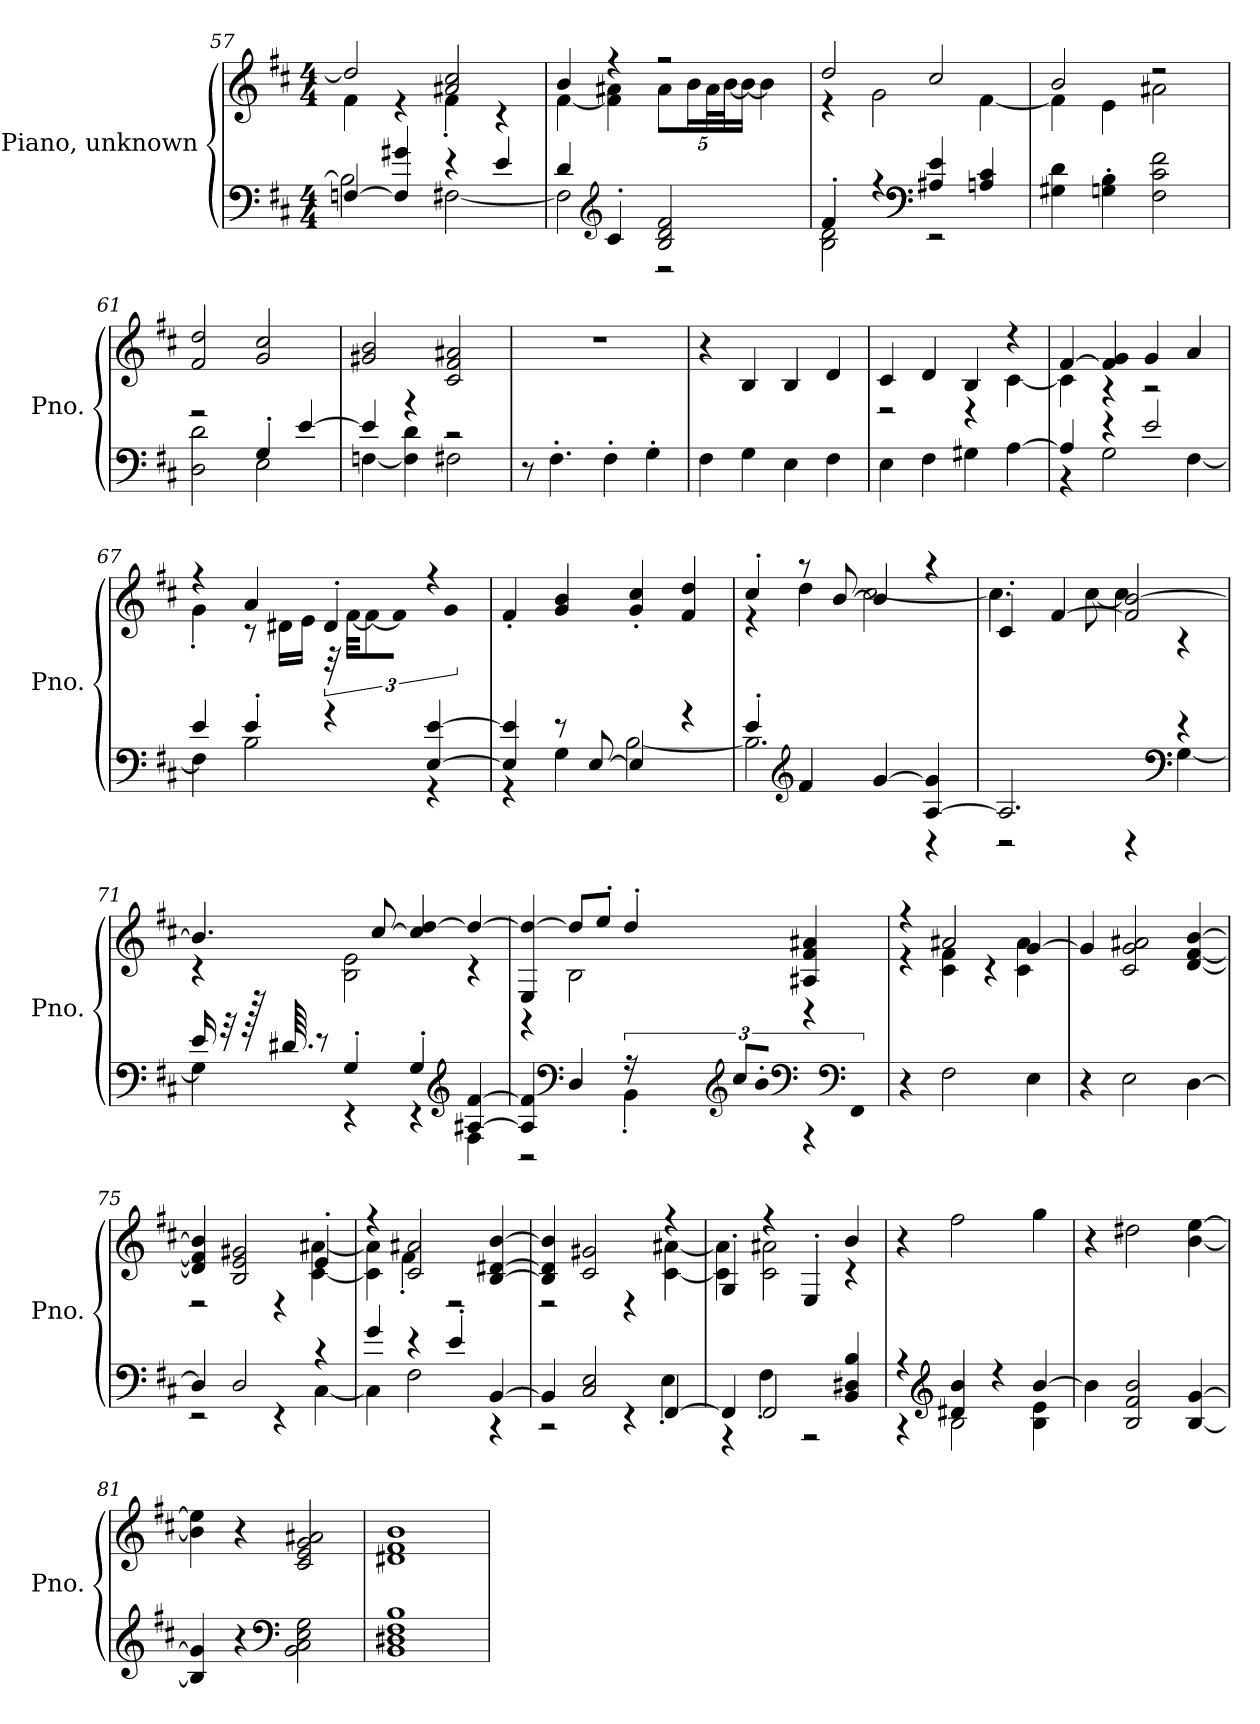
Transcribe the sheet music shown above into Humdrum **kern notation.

**kern	**kern
*part1	*part1
*staff2	*staff1
*I"Piano, unknown	*
*I'Pno.	*
!!LO:LB:g=z
*clefF4	*clefG2
*k[f#c#]	*k[f#c#]
*M4/4	*M4/4
=57	=57
*^	*^
[4Fn/	2B\]	2dd/]	4f#\
4F/] 4g#X/	.	.	4r
4r	[2F#X\	2a#X/ 2cc#/	4f#'\
4e/	.	.	4r
=58	=58	=58	=58
4d/	2F#\]	4b/	[4f#\
*clefG2	*	*	*
4c#'/	.	4r	4f#\] 4a#X\
*	*	*	*Xbrackettup
2B/ 2d/ 2f#/	2r	2r	10a#\L
.	.	.	20b\L
.	.	.	40a#\L
.	.	.	[40b\J
.	.	.	20b\JJ_
.	.	.	4b\]
=59	=59	=59	=59
4f#'/	2B\ 2d\	2dd/	4r
4r	.	.	2g\
*clefF4	*	*	*
4A#X/ 4e/	2r	2cc#/	.
4An/ 4c#/	.	.	[4f#\
*v	*v	*	*
=60	=60	=60
4G#X\ 4d\	2b/	4f#\]
4Gn\' 4B\'	.	4e\
2F#\ 2c#\ 2f#\	2r	2a#X\
*	*v	*v
=61	=61
*^	*
2r	2D\ 2d\	2f#/ 2dd/
4G'/	2E\	2g/ 2cc#/
[4e/	.	.
=62	=62	=62
4e/]	[4Fn\	2g#X/ 2b/
4r	4F\] 4d\	.
2r	2F#X\	2c#/ 2f#/ 2a#X/
*v	*v	*
!!LO:LB:g=z
=63	=63
8r	1r
4.F#'\	.
4F#'\	.
4G'\	.
=64	=64
4F#\	4r
4G\	4B/
4E\	4B/
4F#\	4d/
=65	=65
*	*^
4E\	4c#/	2r
4F#\	4d/	.
4G#X\	4B/	4r
[4A\	4r	[4c#\
=66	=66	=66
*^	*	*
4A/]	4r	[4f#/	4c#\]
4r	2G\	4f#/] 4g/	4r
2e/	.	4g/	2r
.	[4F#\	4a/	.
=67	=67	=67	=67
4e/	4F#\]	4r	4g'\
4e'/	2B\	4a/	8r
.	.	.	16d#X\LL
.	.	.	16e\JJ
*	*	*	*brackettup
4r	.	4d#'/	48r
.	.	.	[48f#\KKL
.	.	.	12f#\_
.	.	.	8f#\J]
[4E/ [4e/	4r	4r	4g\
*	*	*v	*v
=68	=68	=68
4E/] 4e/]	4r	4f#'/
8r	4G\	4g/ 4b/
[8E/	.	.
4E/]	[2B\	4g/' 4cc#/'
4r	.	4f#/ 4dd/
!!LO:LB:g=z
=69	=69	=69
*	*	*^
4e'/	2.B\]	4cc#'/	4r
*clefG2	*	*	*
4f#/	.	8r	4dd\
.	.	[8b/	.
[4g/	.	4b/]	[2cc#\
[4A/ 4g/]	4r	4r	.
=70	=70	=70	=70
2.A/]	2r	4c#'/	4.cc#\]
.	.	[4f#/	.
.	.	.	[8cc#\
.	4r	2f#/] [2b/	4cc#\]
*clefF4	*	*	*
4r	[4G\	.	4r
=71	=71	=71	=71
16e/	4G\]	4.b/]	4r
32r	.	.	.
128r	.	.	.
64.d#X/	.	.	.
8r	.	.	.
4G'/	4r	.	2B\ 2e\
.	.	[8cc#/	.
4G'/	4r	4cc#/] [4dd/	.
*clefG2	*	*	*
[4A#X/ [4f#/	4F#\	4dd/_	4r
!!LO:PB:g=z	!!
=72	=72	=72	=72
4A#/] 4f#/]	2r	4E/ 4dd/_	4r
*clefF4	*	*	*
4D/	.	8dd/L]	2B\
.	.	8ee'/J	.
24r	4BB'\	4dd'/	.
*clefG2	*	*	*
12cc#/L	.	.	.
8b'/J	.	.	.
*clefF4	*	*	*
4FF#/	4r	4A#X/ 4f#/ 4a#X/	4r
*v	*v	*	*
=73	=73	=73
4r	4r	4r
2F#\	2a#X/	4c#\ 4f#\
.	.	4r
4E\	[4g/	4c#\ 4a#\
*	*v	*v
=74	=74
4r	4g/]
2E\	2c#/ 2g/ 2a#X/
[4D\	[4d/ [4f#/ [4b/
=75	=75
*^	*^
4D/]	2r	4d/] 4f#/] 4b/]	2r
2D/	.	2B/ 2e/ 2g#X/	.
.	4r	.	4r
4r	[4C#\	4e'/	[4c#\ [4a#X\
=76	=76	=76	=76
4g/	4C#\]	4r	4c#\] 4a#\]
4r	2F#\	2c#/ 2a#X/	4f#'\
4e'/	.	.	2r
[4BB/	4r	[4B/ [4d#X/ [4b/	.
!!LO:LB:g=z	!!
=77	=77	=77	=77
4BB/]	2r	4B/] 4d#/] 4b/]	2r
2C#/ 2E/	.	2c#/ 2g#X/	.
.	4r	.	4r
[4FF#/	4E'\	4r	[4c#\ [4a#X\
=78	=78	=78	=78
4FF#/]	4r	4G'/	4c#\] 4a#\]
2FF#/	4F#'\	4r	2c#\ 2a#X\
.	2r	4E'/	.
4BB/ 4D#X/ 4B/	.	4b/	4r
*	*	*v	*v
=79	=79	=79
4r	4r	4r
*clefG2	*	*
4d#X/ 4b/	2B\	2ff#\
4r	.	.
[4b/	4B\ 4e\	4gg\
*v	*v	*
=80	=80
4b\]	4r
2B/ 2f#/ 2b/	2dd#X\
[4B/ [4g/	[4b\ [4ee\
=81	=81
4B/] 4g/]	4b\] 4ee\]
4r	4r
*clefF4	*
2BB\ 2C#\ 2E\ 2G\	2c#/ 2e/ 2g/ 2a#X/
=82	=82
1BB 1D#X 1F# 1B	1d#X 1f# 1b
=	=
*-	*-
